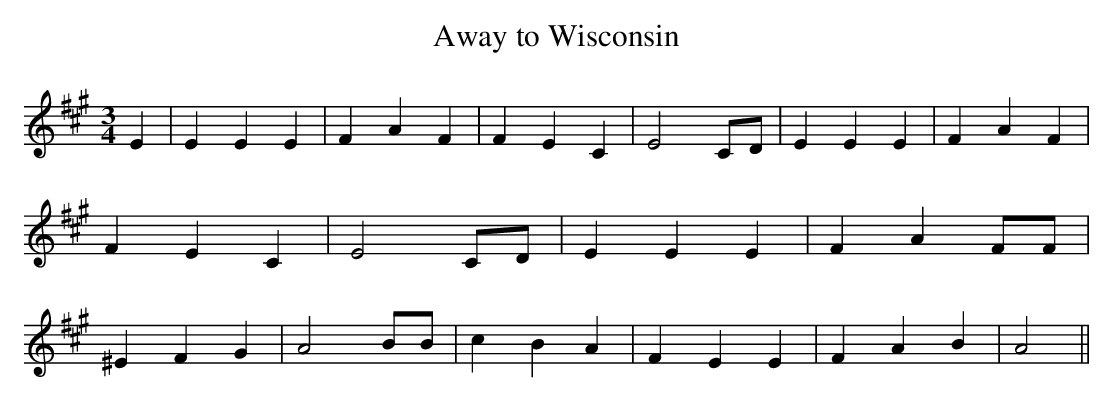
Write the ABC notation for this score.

X:1
T:Away to Wisconsin
M:3/4
L:1/4
K:A
 E| E E E| F A F| F E C| E2 C/2D/2| E E E| F A F| F E C| E2 C/2D/2|\
 E E E| F A F/2F/2| ^E F G| A2 B/2B/2| c B A| F E E| F A B| A2||
